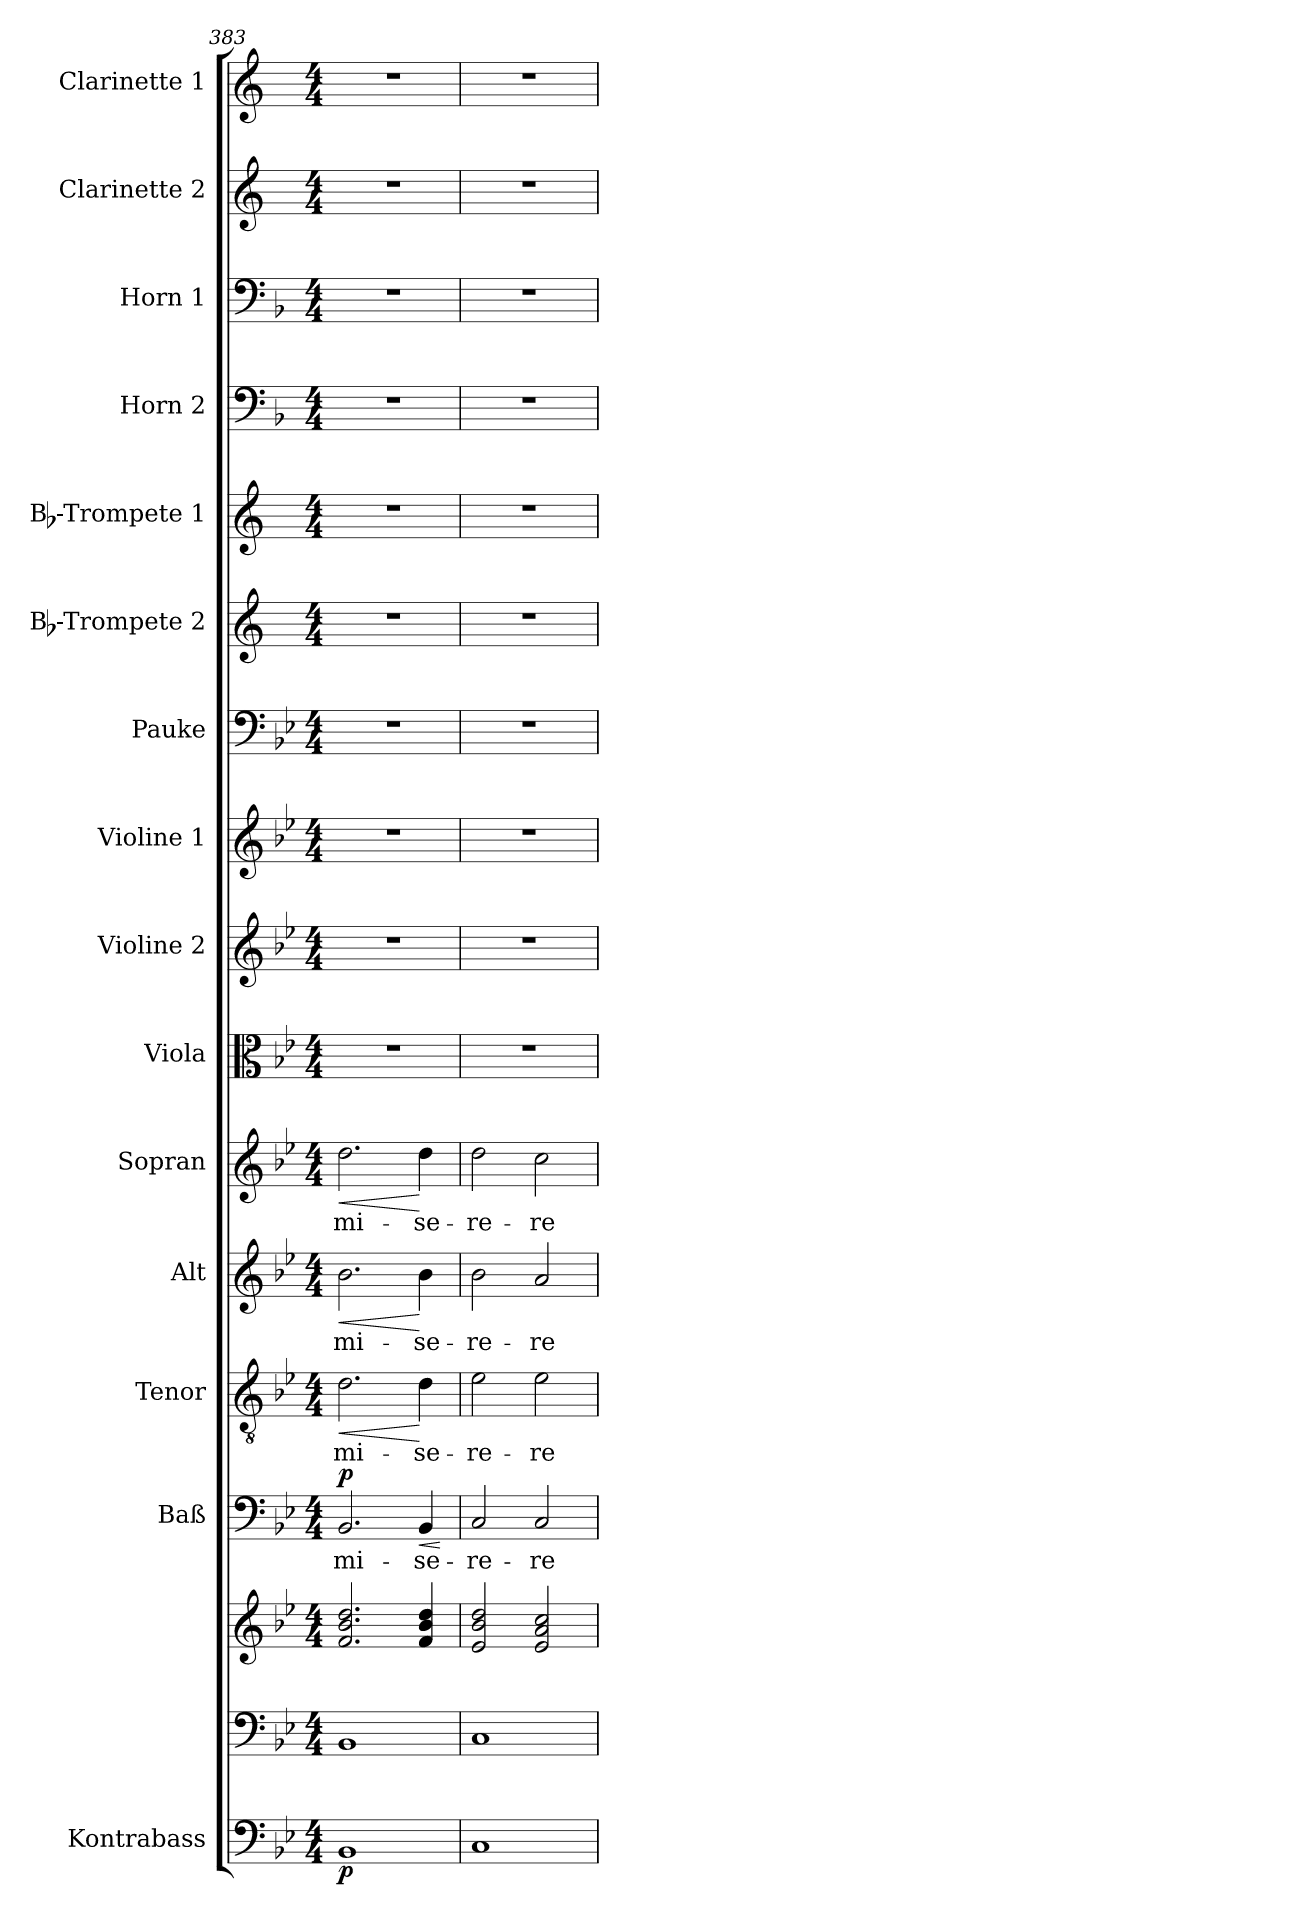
**kern	**dynam	**kern	**kern	**kern	**text	**dynam	**kern	**text	**dynam	**kern	**text	**dynam	**kern	**text	**dynam	**kern	**kern	**kern	**kern	**kern	**kern	**kern	**kern	**kern	**kern
*part16	*part16	*part15	*part15	*part14	*part14	*part14	*part13	*part13	*part13	*part12	*part12	*part12	*part11	*part11	*part11	*part10	*part9	*part8	*part7	*part6	*part5	*part4	*part3	*part2	*part1
*staff17	*staff17	*staff16	*staff15	*staff14	*staff14	*staff14	*staff13	*staff13	*staff13	*staff12	*staff12	*staff12	*staff11	*staff11	*staff11	*staff10	*staff9	*staff8	*staff7	*staff6	*staff5	*staff4	*staff3	*staff2	*staff1
*I"Kontrabass	*	*	*	*I"Baß	*	*	*I"Tenor	*	*	*I"Alt	*	*	*I"Sopran	*	*	*I"Viola	*I"Violine 2	*I"Violine 1	*I"Pauke	*I"Bb-Trompete 2	*I"Bb-Trompete 1	*I"Horn 2	*I"Horn 1	*I"Clarinette 2	*I"Clarinette 1
*I'Kb.	*	*	*	*I'Baß	*	*	*I'Ten	*	*	*I'Alt	*	*	*I'Sop	*	*	*I'Vla.	*I'Vln. 2	*I'Vln. 1	*I'Pk.	*I'Bb Trp. 2	*I'Bb Trp. 1	*I'Hrn. 2	*I'Hrn. 1	*I'Cl. 2	*I'Cl. 1
*clefF4	*	*clefF4	*clefG2	*clefF4	*	*	*clefGv2	*	*	*clefG2	*	*	*clefG2	*	*	*clefC3	*clefG2	*clefG2	*clefF4	*clefG2	*clefG2	*clefF4	*clefF4	*clefG2	*clefG2
*ITrd7c12	*	*	*	*	*	*	*	*	*	*	*	*	*	*	*	*	*	*	*	*ITrd1c2	*ITrd1c2	*ITrd4c7	*ITrd4c7	*ITrd1c2	*ITrd1c2
*k[b-e-]	*	*k[b-e-]	*k[b-e-]	*k[b-e-]	*	*	*k[b-e-]	*	*	*k[b-e-]	*	*	*k[b-e-]	*	*	*k[b-e-]	*k[b-e-]	*k[b-e-]	*k[b-e-]	*k[b-e-]	*k[b-e-]	*k[b-e-]	*k[b-e-]	*k[b-e-]	*k[b-e-]
*B-:	*	*B-:	*B-:	*B-:	*	*	*B-:	*	*	*B-:	*	*	*B-:	*	*	*B-:	*B-:	*B-:	*B-:	*B-:	*B-:	*B-:	*B-:	*B-:	*B-:
*M4/4	*	*M4/4	*M4/4	*M4/4	*	*	*M4/4	*	*	*M4/4	*	*	*M4/4	*	*	*M4/4	*M4/4	*M4/4	*M4/4	*M4/4	*M4/4	*M4/4	*M4/4	*M4/4	*M4/4
=383	=383	=383	=383	=383	=383	=383	=383	=383	=383	=383	=383	=383	=383	=383	=383	=383	=383	=383	=383	=383	=383	=383	=383	=383	=383
!	!LO:DY:b	!	!	!	!LO:LY:b	!LO:DY:a	!	!LO:LY:b	!LO:HP:b	!	!LO:LY:b	!LO:HP:b	!	!LO:LY:b	!LO:HP:b	!	!	!	!	!	!	!	!	!	!
1BBB-	p	1BB-	2.f/ 2.b-/ 2.dd/	2.BB-/	mi-	p	2.d\	mi-	<	2.b-\	mi-	<	2.dd\	mi-	<	1r	1r	1r	1r	1r	1r	1r	1r	1r	1r
!	!	!	!	!	!LO:LY:b	!LO:HP:b	!	!LO:LY:b	!	!	!LO:LY:b	!	!	!LO:LY:b	!	!	!	!	!	!	!	!	!	!	!
.	.	.	4f/ 4b-/ 4dd/	4BB-/	-se-	<	4d\	-se-	[	4b-\	-se-	[	4dd\	-se-	[	.	.	.	.	.	.	.	.	.	.
.	.	.	.	.	.	[	.	.	.	.	.	.	.	.	.	.	.	.	.	.	.	.	.	.	.
=384	=384	=384	=384	=384	=384	=384	=384	=384	=384	=384	=384	=384	=384	=384	=384	=384	=384	=384	=384	=384	=384	=384	=384	=384	=384
!	!	!	!	!	!LO:LY:b	!	!	!LO:LY:b	!	!	!LO:LY:b	!	!	!LO:LY:b	!	!	!	!	!	!	!	!	!	!	!
1CC	.	1C	2e-/ 2b-/ 2dd/	2C/	-re-	.	2e-\	-re-	.	2b-\	-re-	.	2dd\	-re-	.	1r	1r	1r	1r	1r	1r	1r	1r	1r	1r
!	!	!	!	!	!LO:LY:b	!	!	!LO:LY:b	!	!	!LO:LY:b	!	!	!LO:LY:b	!	!	!	!	!	!	!	!	!	!	!
.	.	.	2e-/ 2a/ 2cc/	2C/	-re	.	2e-\	-re	.	2a/	-re	.	2cc\	-re	.	.	.	.	.	.	.	.	.	.	.
=	=	=	=	=	=	=	=	=	=	=	=	=	=	=	=	=	=	=	=	=	=	=	=	=	=
*-	*-	*-	*-	*-	*-	*-	*-	*-	*-	*-	*-	*-	*-	*-	*-	*-	*-	*-	*-	*-	*-	*-	*-	*-	*-
